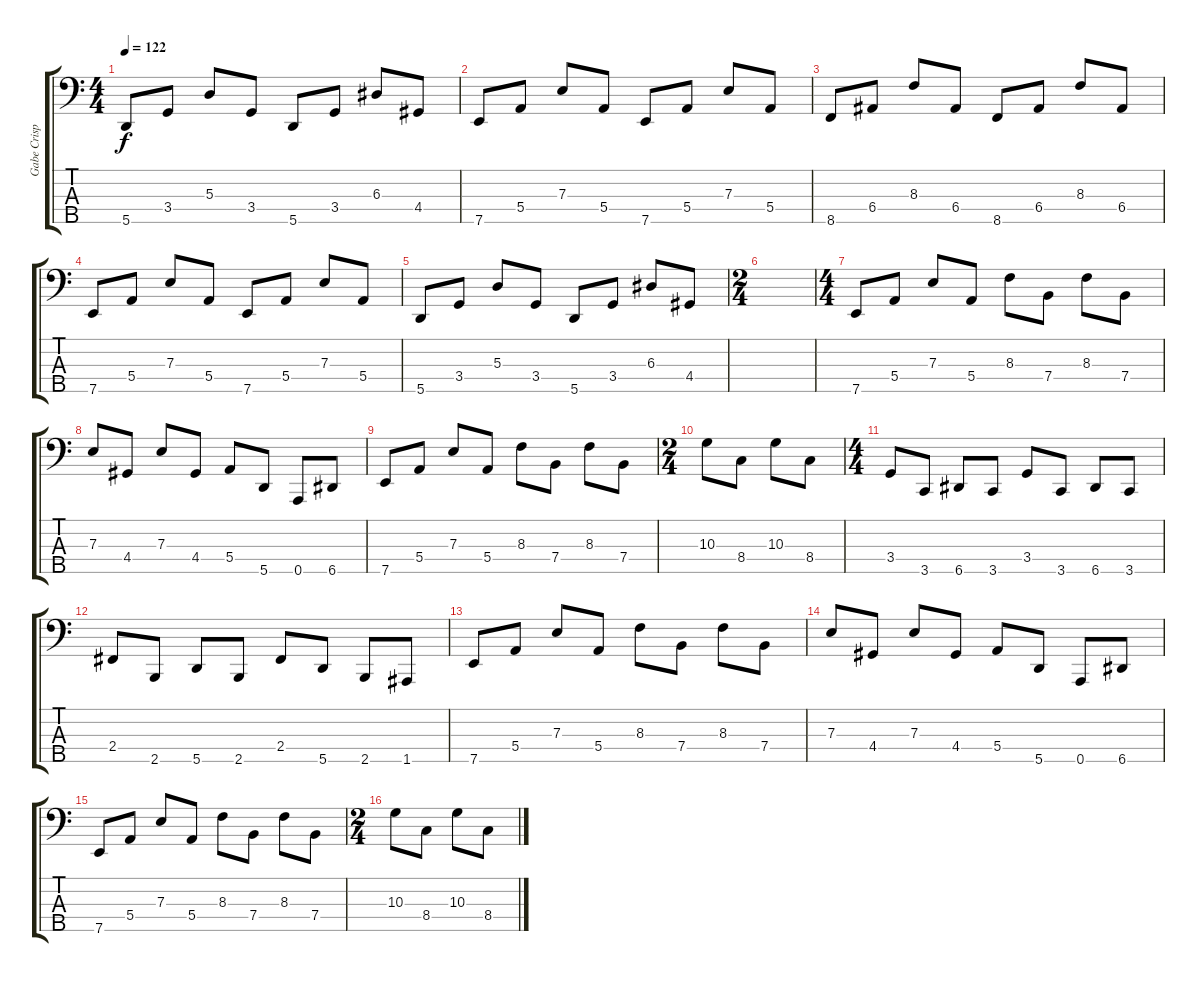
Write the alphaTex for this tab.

\track ("Gabe Crisp" "Gabe Crisp") {instrument electricbassfinger}
\staff {score tabs}
\tuning (G2 D2 A1 E1 A0) {hide}
\ts (4 4)
\tempo 122
\clef f4
\ks c
5.5.8{dy f} 3.4.8 5.3.8 3.4.8 5.5.8 3.4.8 6.3.8 4.4.8 |
7.5.8 5.4.8 7.3.8 5.4.8 7.5.8 5.4.8 7.3.8 5.4.8 |
8.5.8 6.4.8 8.3.8 6.4.8 8.5.8 6.4.8 8.3.8 6.4.8 |
7.5.8 5.4.8 7.3.8 5.4.8 7.5.8 5.4.8 7.3.8 5.4.8 |
5.5.8 3.4.8 5.3.8 3.4.8 5.5.8 3.4.8 6.3.8 4.4.8 |
\ts (2 4)
|
\ts (4 4)
7.5.8 5.4.8 7.3.8 5.4.8 8.3.8 7.4.8 8.3.8 7.4.8 |
7.3.8 4.4.8 7.3.8 4.4.8 5.4.8 5.5.8 0.5.8 6.5.8 |
7.5.8 5.4.8 7.3.8 5.4.8 8.3.8 7.4.8 8.3.8 7.4.8 |
\ts (2 4)
10.3.8 8.4.8 10.3.8 8.4.8 |
\ts (4 4)
3.4.8 3.5.8 6.5.8 3.5.8 3.4.8 3.5.8 6.5.8 3.5.8 |
2.4.8 2.5.8 5.5.8 2.5.8 2.4.8 5.5.8 2.5.8 1.5.8 |
7.5.8 5.4.8 7.3.8 5.4.8 8.3.8 7.4.8 8.3.8 7.4.8 |
7.3.8 4.4.8 7.3.8 4.4.8 5.4.8 5.5.8 0.5.8 6.5.8 |
7.5.8 5.4.8 7.3.8 5.4.8 8.3.8 7.4.8 8.3.8 7.4.8 |
\ts (2 4)
10.3.8 8.4.8 10.3.8 8.4.8
